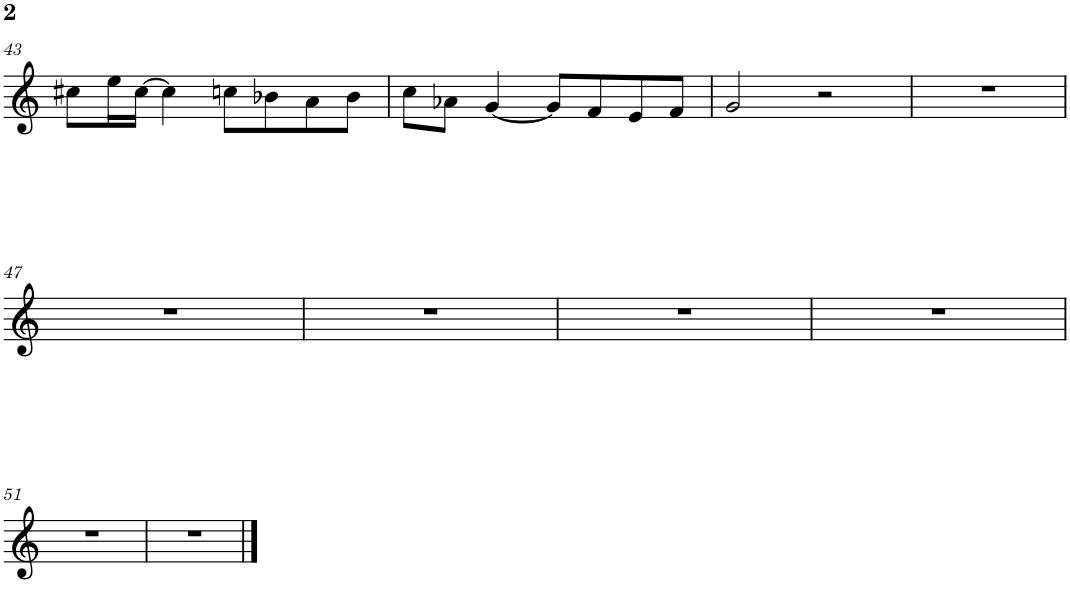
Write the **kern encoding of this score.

**kern
*part1
*staff1
*I"Piano
*I'Pno.
!!LO:PB:g=z
*clefG2
*k[]
*M4/4
=43
8cc#X\L
16ee\L
[16cc#\JJ
4cc#\]
8ccn\L
8b-X\
8a\
8b-\J
=44
8cc\L
8a-X\J
[4g/
8g/L]
8f/
8e/
8f/J
=45
2g/
2r
=46
1r
!!LO:LB:g=z
=47
1r
=48
1r
=49
1r
=50
1r
!!LO:LB:g=z
=51
1r
=52
1r
==
*-
